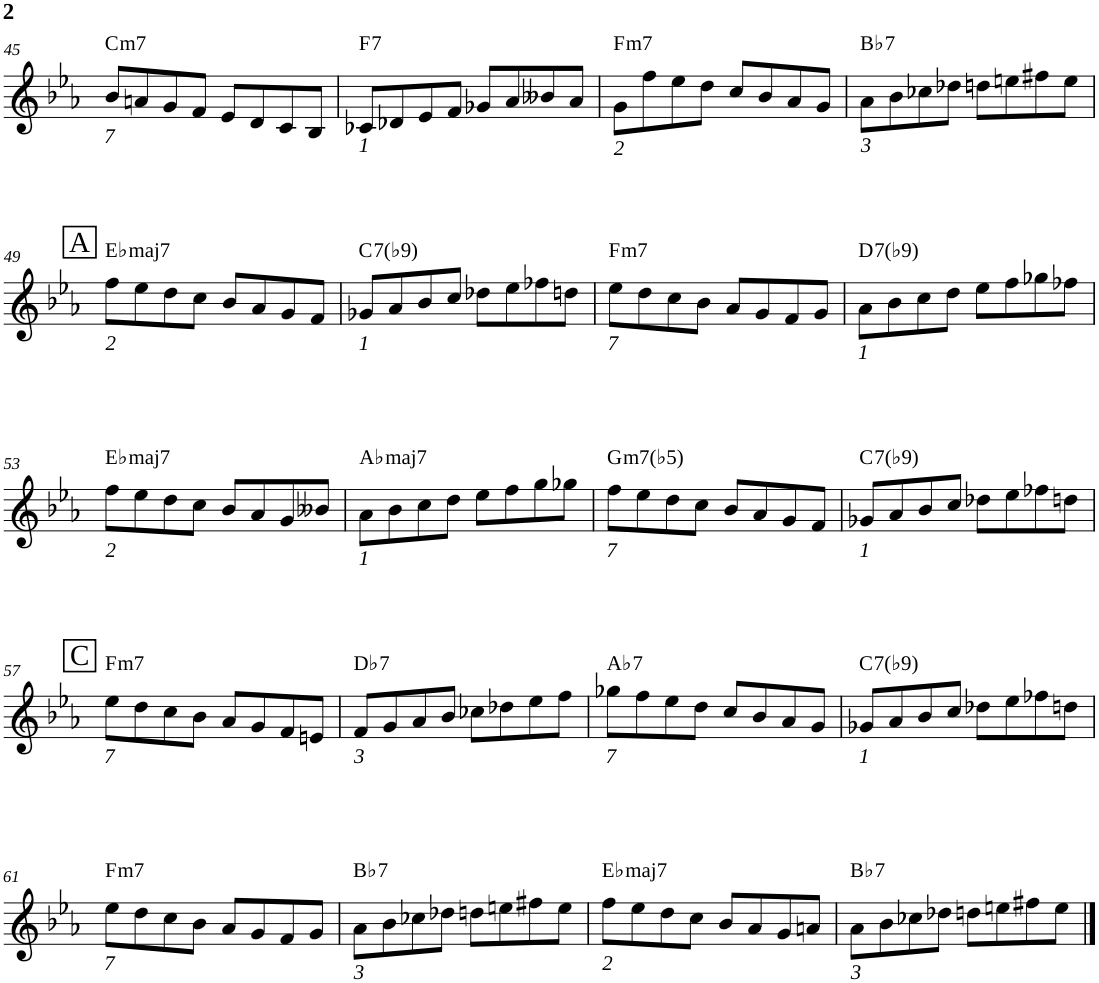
**kern	**harte
*part1	*part1
*staff1	*
*I"Lead sheet	*
!!LO:PB:g=z
*clefG2	*
*k[b-e-a-]	*
*E-:	*
*M4/4	*
=45	=45
!LO:TX:b:i:t=7	!LO:H:kt=m7
8b-/L	C:min7
8an/	.
8g/	.
8f/J	.
8e-/L	.
8d/	.
8c/	.
8B-/J	.
=46	=46
!LO:TX:b:i:t=1	!LO:H:kt=7
8c-X/L	F:7
8d-X/	.
8e-/	.
8f/J	.
8g-X/L	.
8a-/	.
8b--X/	.
8a-/J	.
=47	=47
!LO:TX:b:i:t=2	!LO:H:kt=m7
8g\L	F:min7
8ff\	.
8ee-\	.
8dd\J	.
8cc/L	.
8b-/	.
8a-/	.
8g/J	.
=48	=48
!LO:TX:b:i:t=3	!LO:H:kt=7
8a-\L	Bb:7
8b-\	.
8cc-X\	.
8dd-X\J	.
8ddn\L	.
8een\	.
8ff#X\	.
8ee\J	.
!!LO:LB:g=z
!!LO:REH:place=s1:a:cj:fs=14:t=A
=49	=49
!LO:TX:b:i:t=2	!LO:H:kt=maj7
8ff\L	Eb:maj7
8ee-\	.
8dd\	.
8cc\J	.
8b-/L	.
8a-/	.
8g/	.
8f/J	.
=50	=50
!LO:TX:b:i:t=1	!LO:H:kt=7
8g-X/L	C:7(b9)
8a-/	.
8b-/	.
8cc/J	.
8dd-X\L	.
8ee-\	.
8ff-X\	.
8ddn\J	.
=51	=51
!LO:TX:b:i:t=7	!LO:H:kt=m7
8ee-\L	F:min7
8dd\	.
8cc\	.
8b-\J	.
8a-/L	.
8g/	.
8f/	.
8g/J	.
=52	=52
!LO:TX:b:i:t=1	!LO:H:kt=7
8a-\L	D:7(b9)
8b-\	.
8cc\	.
8dd\J	.
8ee-\L	.
8ff\	.
8gg-X\	.
8ff-X\J	.
!!LO:LB:g=z
=53	=53
!LO:TX:b:i:t=2	!LO:H:kt=maj7
8ff\L	Eb:maj7
8ee-\	.
8dd\	.
8cc\J	.
8b-/L	.
8a-/	.
8g/	.
8b--X/J	.
=54	=54
!LO:TX:b:i:t=1	!LO:H:kt=maj7
8a-\L	Ab:maj7
8b-\	.
8cc\	.
8dd\J	.
8ee-\L	.
8ff\	.
8gg\	.
8gg-X\J	.
=55	=55
!LO:TX:b:i:t=7	!LO:H:kt=m7(b5)
8ff\L	G:hdim7
8ee-\	.
8dd\	.
8cc\J	.
8b-/L	.
8a-/	.
8g/	.
8f/J	.
=56	=56
!LO:TX:b:i:t=1	!LO:H:kt=7
8g-X/L	C:7(b9)
8a-/	.
8b-/	.
8cc/J	.
8dd-X\L	.
8ee-\	.
8ff-X\	.
8ddn\J	.
!!LO:LB:g=z
!!LO:REH:place=s1:a:cj:fs=14:t=C
=57	=57
!LO:TX:b:i:t=7	!LO:H:kt=m7
8ee-\L	F:min7
8dd\	.
8cc\	.
8b-\J	.
8a-/L	.
8g/	.
8f/	.
8en/J	.
=58	=58
!LO:TX:b:i:t=3	!LO:H:kt=7
8f/L	Db:7
8g/	.
8a-/	.
8b-/J	.
8cc-X\L	.
8dd-X\	.
8ee-\	.
8ff\J	.
=59	=59
!LO:TX:b:i:t=7	!
!	!LO:H:kt=7
8gg-X\L	Ab:7
8ff\	.
8ee-\	.
8dd\J	.
8cc/L	.
8b-/	.
8a-/	.
8g/J	.
=60	=60
!LO:TX:b:i:t=1	!LO:H:kt=7
8g-X/L	C:7(b9)
8a-/	.
8b-/	.
8cc/J	.
8dd-X\L	.
8ee-\	.
8ff-X\	.
8ddn\J	.
!!LO:LB:g=z
=61	=61
!LO:TX:b:i:t=7	!LO:H:kt=m7
8ee-\L	F:min7
8dd\	.
8cc\	.
8b-\J	.
8a-/L	.
8g/	.
8f/	.
8g/J	.
=62	=62
!LO:TX:b:i:t=3	!LO:H:kt=7
8a-\L	Bb:7
8b-\	.
8cc-X\	.
8dd-X\J	.
8ddn\L	.
8een\	.
8ff#X\	.
8ee\J	.
=63	=63
!LO:TX:b:i:t=2	!LO:H:kt=maj7
8ff\L	Eb:maj7
8ee-\	.
8dd\	.
8cc\J	.
8b-/L	.
8a-/	.
8g/	.
8an/J	.
=64	=64
!LO:TX:b:i:t=3	!LO:H:kt=7
8a-\L	Bb:7
8b-\	.
8cc-X\	.
8dd-X\J	.
8ddn\L	.
8een\	.
8ff#X\	.
8ee\J	.
==	==
*-	*-
